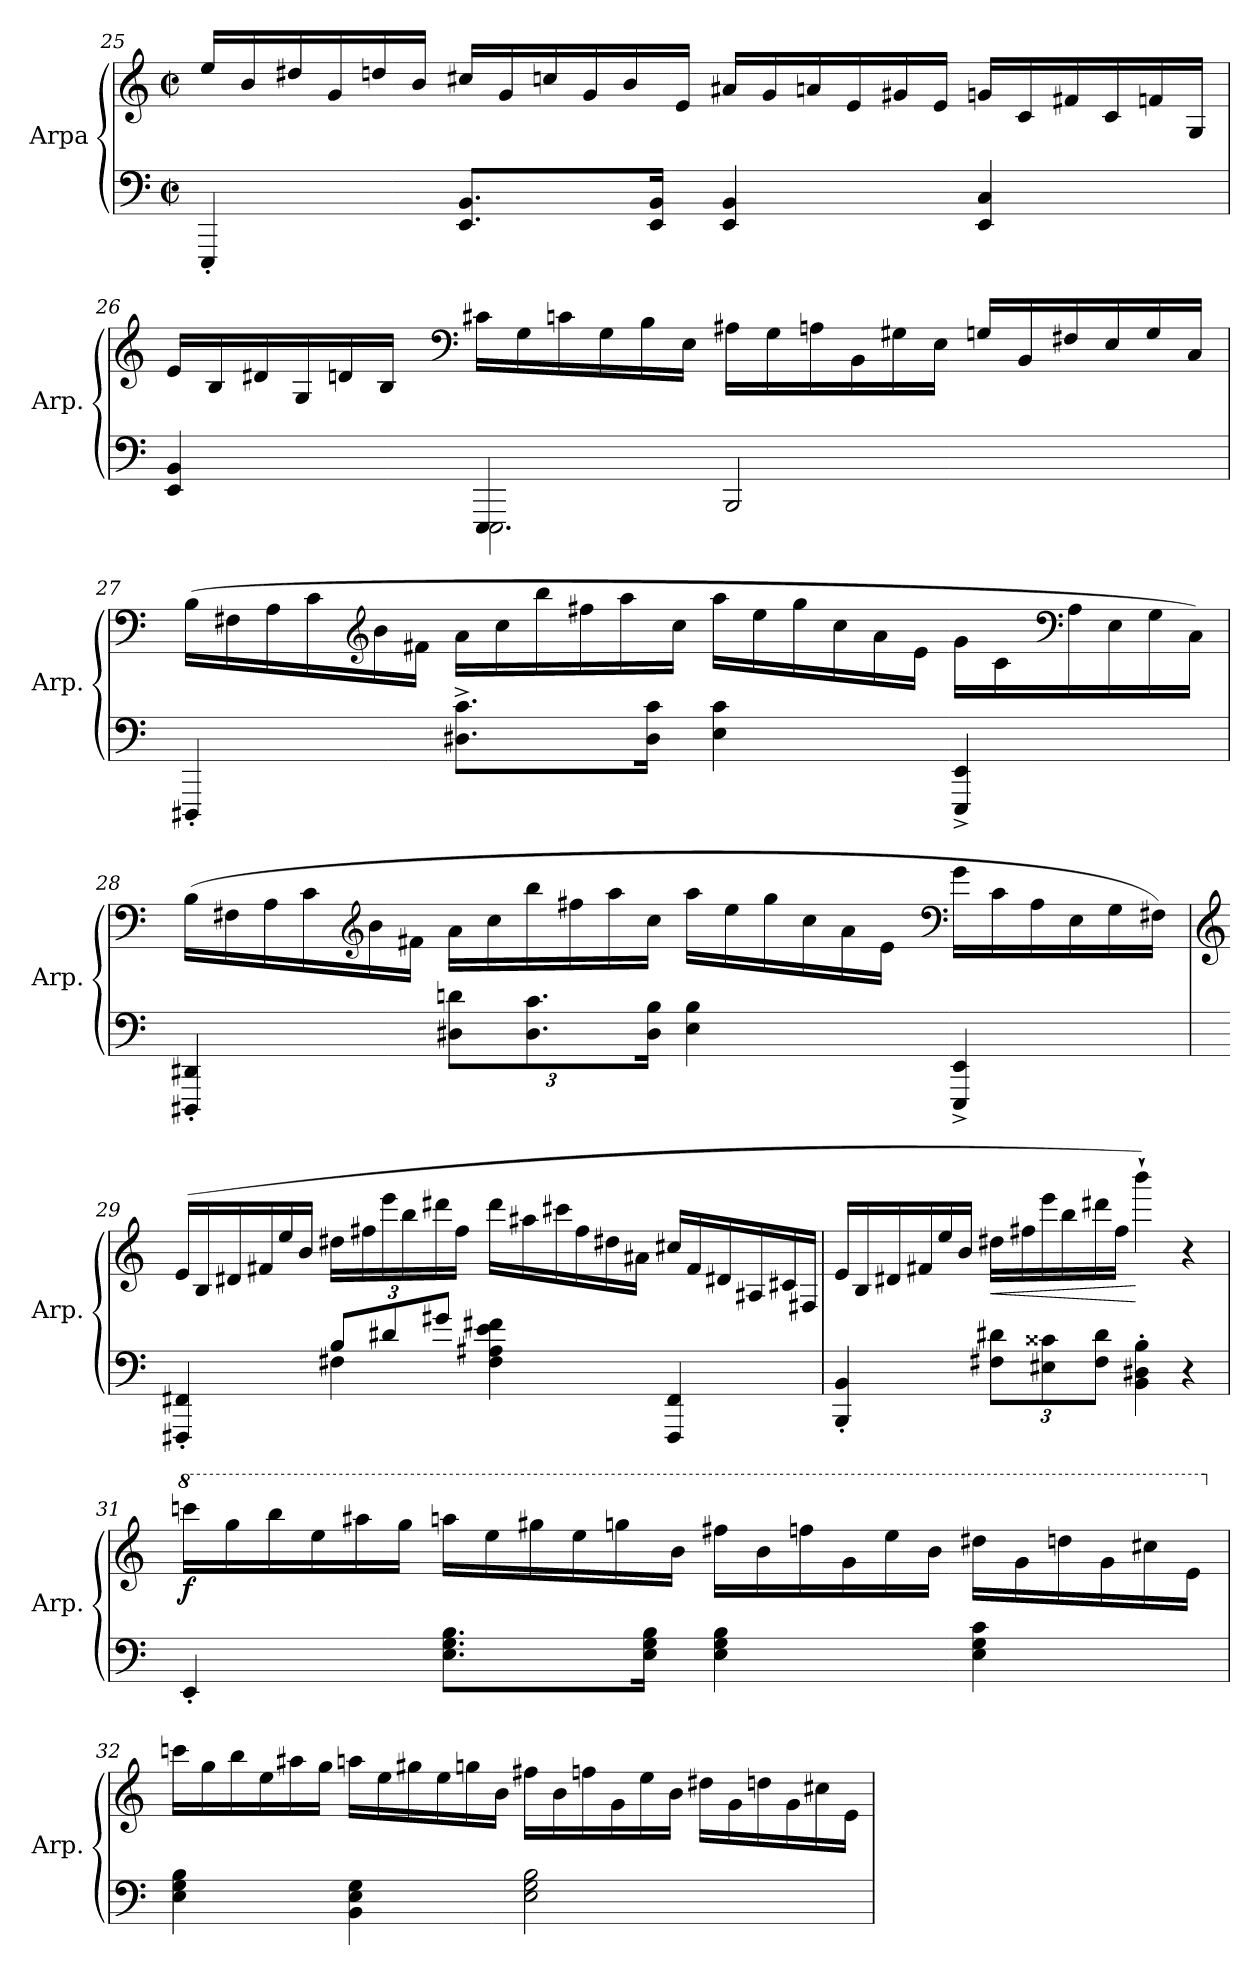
**kern	**kern	**dynam
*part1	*part1	*part1
*staff2	*staff1	*staff1/2
*I"Arpa	*	*
*I'Arp.	*	*
!!LO:LB:g=z
*clefF4	*clefG2	*
*k[]	*k[]	*
*M4/4	*M4/4	*
*met(c|)	*met(c|)	*
*	*Xtuplet	*
=25	=25	=25
!	!	!LO:DY:b
4EEE'/	24ee/LL	other-dynamics
.	24b/	.
.	24dd#X/	.
.	24g/	.
.	24ddn/	.
.	24b/JJ	.
8.EE/ 8.BB/L	24cc#X/LL	.
.	24g/	.
.	24ccn/	.
.	24g/	.
.	24b/	.
16EE/ 16BB/Jk	.	.
.	24e/JJ	.
4EE/ 4BB/	24a#X/LL	.
.	24g/	.
.	24an/	.
.	24e/	.
.	24g#X/	.
.	24e/JJ	.
4EE/ 4C/	24gn/LL	.
.	24c/	.
.	24f#X/	.
.	24c/	.
.	24fn/	.
.	24G/JJ	.
!!LO:LB:g=z
=26	=26	=26
*^	*	*
4EE/ 4BB/	4ryy	24e/LL	.
.	.	24B/	.
.	.	24d#X/	.
.	.	24G/	.
.	.	24dn/	.
.	.	24B/JJ	.
*	*	*clefF4	*
4EEE/	2.EEE\	24c#X\LL	.
.	.	24G\	.
.	.	24cn\	.
.	.	24G\	.
.	.	24B\	.
.	.	24E\JJ	.
2BBB/	.	24A#X\LL	.
.	.	24G\	.
.	.	24An\	.
.	.	24BB\	.
.	.	24G#X\	.
.	.	24E\JJ	.
.	.	24Gn/LL	.
.	.	24BB/	.
.	.	24F#X/	.
.	.	24E/	.
.	.	24G/	.
.	.	24C/JJ	.
*v	*v	*	*
!!LO:LB:g=z
=27	=27	=27
4DDD#X'/	(>24B\LL	.
.	24F#X\	.
.	24A\	.
.	24c\	.
*	*clefG2	*
.	24b\	.
.	24f#X\JJ	.
8.D#X\^ 8.c\^L	24a\LL	.
.	24cc\	.
.	24bb\	.
.	24ff#X\	.
.	24aa\	.
16D#\ 16c\Jk	.	.
.	24cc\JJ	.
4E\ 4c\	24aa\LL	.
.	24ee\	.
.	24gg\	.
.	24cc\	.
.	24a\	.
.	24e\JJ	.
4EEE/^ 4EE/^	24g\LL	.
.	24c\	.
*	*clefF4	*
.	24A\	.
.	24E\	.
.	24G\	.
.	24C\JJ)	.
!!LO:LB:g=z
=28	=28	=28
4DDD#X/' 4DD#X/'	(>24B\LL	.
.	24F#X\	.
.	24A\	.
.	24c\	.
*	*clefG2	*
.	24b\	.
.	24f#X\JJ	.
*Xbrackettup	*	*
12D#X\ 12dn\L	24a\LL	.
.	24cc\	.
12.D#\ 12.c\	24bb\	.
.	24ff#X\	.
.	24aa\	.
24D#\ 24B\Jk	24cc\JJ	.
4E\ 4B\	24aa\LL	.
.	24ee\	.
.	24gg\	.
.	24cc\	.
.	24a\	.
.	24e\JJ	.
*	*clefF4	*
4EEE/^ 4EE/^	24g\LL	.
.	24c\	.
.	24A\	.
.	24E\	.
.	24G\	.
.	24F#X\JJ)	.
!!LO:PB:g=z
=29	=29	=29
*	*clefG2	*
*^	*	*
4FFF#X/' 4FF#X/'	4ryy	(>24e/LL	.
.	.	24B/	.
.	.	24d#X/	.
.	.	24f#X/	.
.	.	24ee/	.
.	.	24b/JJ	.
12B/L	4F#X\	24dd#X\LL	.
.	.	24ff#X\	.
12d#X/	.	24eee\	.
.	.	24bb\	.
12g#X/J	.	24ddd#X\	.
.	.	24ff#\JJ	.
4F#\ 4A#X\ 4e\ 4f#X\	2ryy	24ddd#\LL	.
.	.	24aa#X\	.
.	.	24ccc#X\	.
.	.	24ff#\	.
.	.	24dd#X\	.
.	.	24a#X\JJ	.
4FFF#/ 4FF#/	.	24cc#X/LL	.
.	.	24f#/	.
.	.	24d#X/	.
.	.	24A#X/	.
.	.	24c#X/	.
.	.	24F#X/JJ	.
*v	*v	*	*
!!LO:LB:g=z
=30	=30	=30
4BBB/' 4BB/'	24e/LL	.
.	24B/	.
.	24d#X/	.
.	24f#X/	.
.	24ee/	.
.	24b/JJ	.
!	!	!LO:HP:b
12F#X\ 12d#X\L	24dd#X\LL	<
.	24ff#X\	.
12E#X\ 12c##X\	24eee\	.
.	24bb\	.
12F#\ 12d#\J	24ddd#X\	.
.	24ff#\JJ	.
4BB\' 4D#X\' 4B\'	4bbb`\)	[
4r	4r	.
=31	=31	=31
*	*8va	*
!	!	!LO:DY:b
4EE'/	24ccccn\LL	f
.	24ggg\	.
.	24bbb\	.
.	24eee\	.
.	24aaa#X\	.
.	24ggg\JJ	.
8.E\ 8.G\ 8.B\L	24aaan\LL	.
.	24eee\	.
.	24ggg#X\	.
.	24eee\	.
.	24gggn\	.
16E\ 16G\ 16B\Jk	.	.
.	24bb\JJ	.
4E\ 4G\ 4B\	24fff#X\LL	.
.	24bb\	.
.	24fffn\	.
.	24gg\	.
.	24eee\	.
.	24bb\JJ	.
4E\ 4G\ 4c\	24ddd#X\LL	.
.	24gg\	.
.	24dddn\	.
.	24gg\	.
.	24ccc#X\	.
.	24ee\JJ	.
!!LO:LB:g=z
=32	=32	=32
*	*X8va	*
4E\ 4G\ 4B\	24cccn\LL	.
.	24gg\	.
.	24bb\	.
.	24ee\	.
.	24aa#X\	.
.	24gg\JJ	.
4BB\ 4E\ 4G\	24aan\LL	.
.	24ee\	.
.	24gg#X\	.
.	24ee\	.
.	24ggn\	.
.	24b\JJ	.
2E\ 2G\ 2B\	24ff#X\LL	.
.	24b\	.
.	24ffn\	.
.	24g\	.
.	24ee\	.
.	24b\JJ	.
.	24dd#X\LL	.
.	24g\	.
.	24ddn\	.
.	24g\	.
.	24cc#X\	.
.	24e\JJ	.
=	=	=
*-	*-	*-
